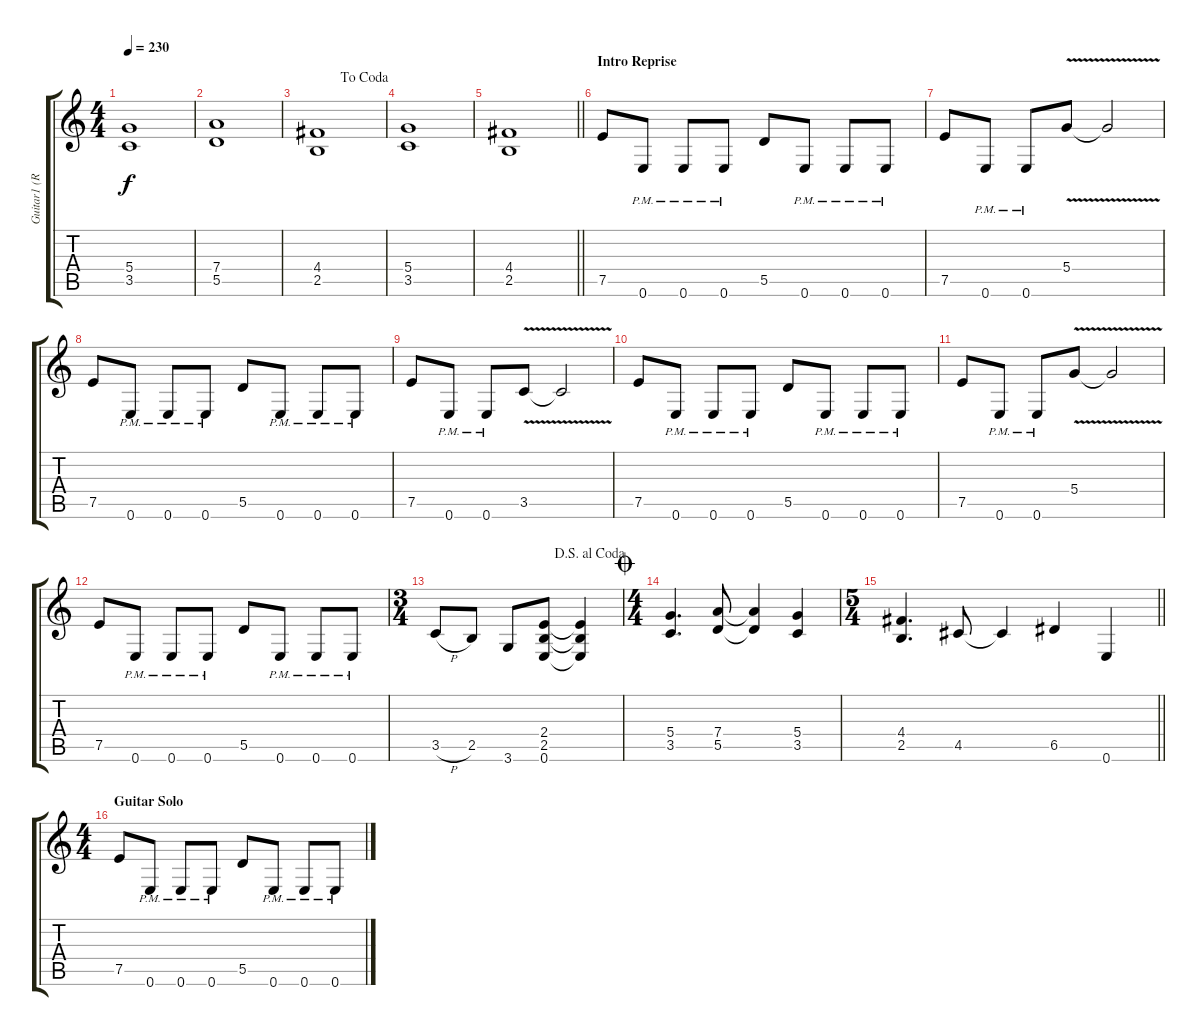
\track ("Guitar1 (Rhythm)" "Guitar1 (R") {instrument distortionguitar}
\staff {score tabs}
\tuning (E4 B3 G3 D3 A2 E2) {hide}
\ts (4 4)
\tempo 230
\clef g2
\ks c
(5.4 3.5).1{dy f} |
(7.4 5.5).1 |
\jump dacoda
(4.4 2.5).1 |
(5.4 3.5).1 |
\barLineRight lightlight
(4.4 2.5).1 |
\section ("" "Intro Reprise")
7.5.8 0.6{pm}.8 0.6{pm}.8 0.6{pm}.8 5.5.8 0.6{pm}.8 0.6{pm}.8 0.6{pm}.8 |
7.5.8 0.6{pm}.8 0.6{pm}.8 5.4{v}.8 5.4{t}.2 |
7.5.8 0.6{pm}.8 0.6{pm}.8 0.6{pm}.8 5.5.8 0.6{pm}.8 0.6{pm}.8 0.6{pm}.8 |
7.5.8 0.6{pm}.8 0.6{pm}.8 3.5{v}.8 3.5{t}.2 |
7.5.8 0.6{pm}.8 0.6{pm}.8 0.6{pm}.8 5.5.8 0.6{pm}.8 0.6{pm}.8 0.6{pm}.8 |
7.5.8 0.6{pm}.8 0.6{pm}.8 5.4{v}.8 5.4{t}.2 |
7.5.8 0.6{pm}.8 0.6{pm}.8 0.6{pm}.8 5.5.8 0.6{pm}.8 0.6{pm}.8 0.6{pm}.8 |
\ts (3 4)
\jump dalsegnoalcoda
3.5{h}.8 2.5.8 3.6.8 (2.4 2.5 0.6).8 (2.4{t} 2.5{t} 0.6{t}).4 |
\ts (4 4)
\jump coda
(5.4 3.5).4{d} (7.4 5.5).8 (7.4{t} 5.5{t}).4 (5.4 3.5).4 |
\ts (5 4)
\barLineRight lightlight
(4.4 2.5).4{d} 4.5.8 4.5{t}.4 6.5.4 0.6.4 |
\ts (4 4)
\section ("" "Guitar Solo")
7.5.8 0.6{pm}.8 0.6{pm}.8 0.6{pm}.8 5.5.8 0.6{pm}.8 0.6{pm}.8 0.6{pm}.8
